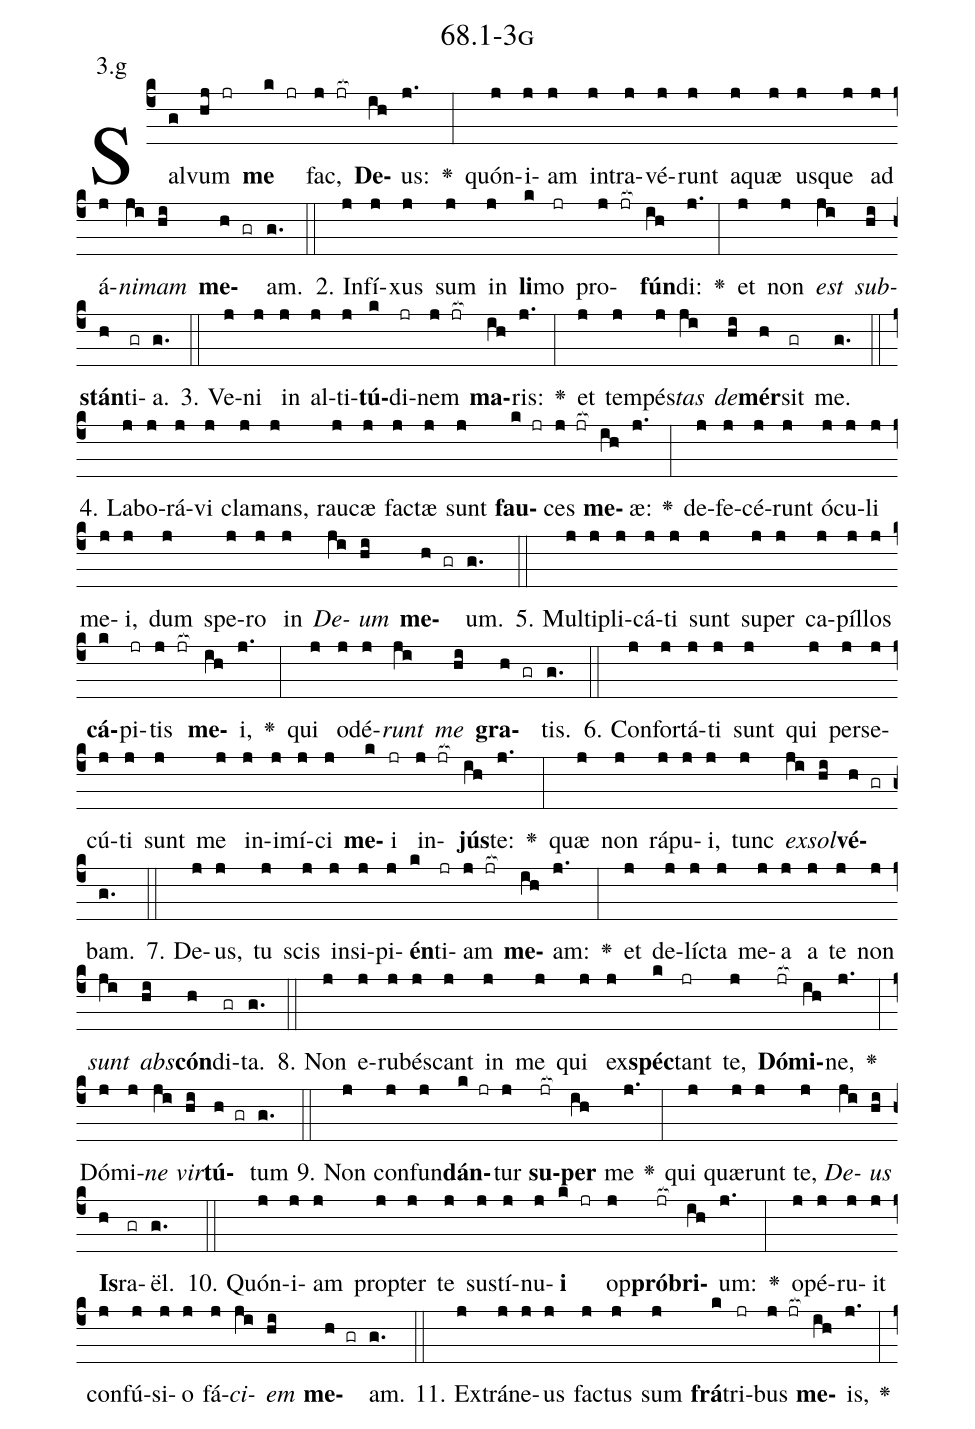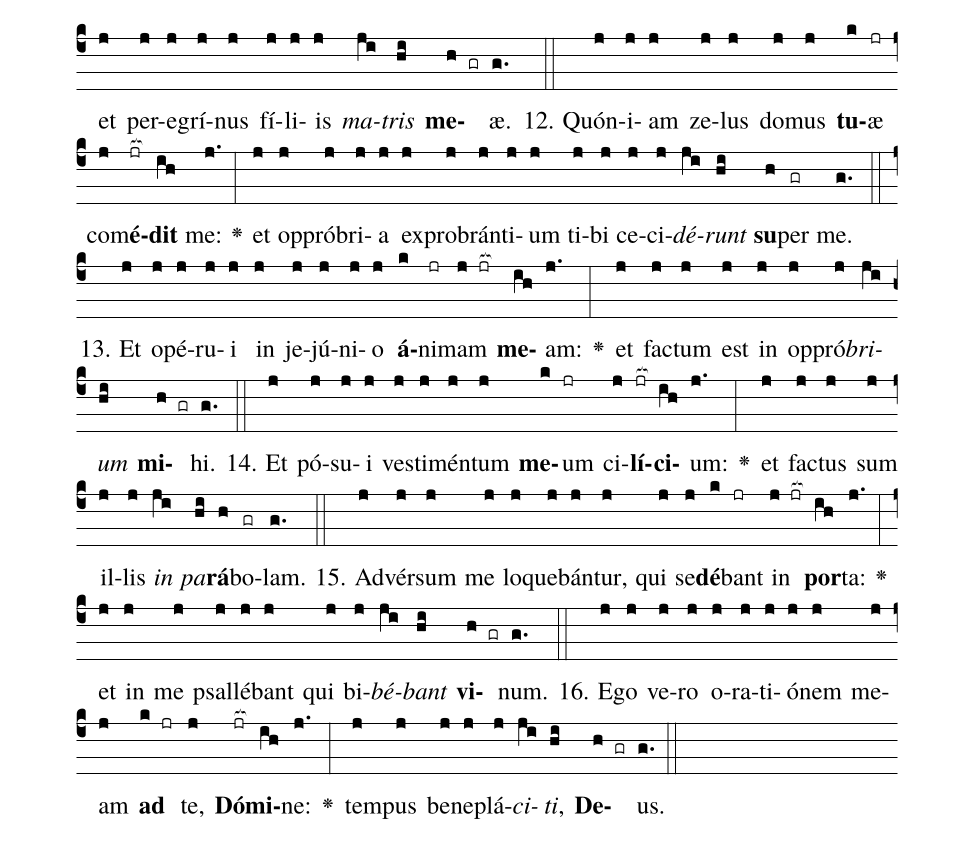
name: 68.1-3g;
annotation: 3.g;
%%
(c4)Sal(g)vum(hj jr) <b>me</b>(k jr) fac,(j jr[ocb:1{]) <b>De</b>(ih[ocb:0}])us:(j.) <v>\greheightstar</v>(:) quón(j)i(j)am(j) in(j)tra(j)vé(j)runt(j) a(j)quæ(j) us(j)que(j) ad(j) á(j)<i>ni</i>(ji)<i>mam</i>(hi) <b>me</b>(h gr)am.(g.) (::)
2. In(j)fí(j)xus(j) sum(j) in(j) <b>li</b>(k)mo(jr) pro(j jr[ocb:1{])<b>fún</b>(ih[ocb:0}])di:(j.) <v>\greheightstar</v>(:) et(j) non(j) <i>est</i>(ji) <i>sub</i>(hi)<b>stán</b>(h)ti(gr)a.(g.) (::)
3. Ve(j)ni(j) in(j) al(j)ti(j)<b>tú</b>(k)di(jr)nem(j jr[ocb:1{]) <b>ma</b>(ih[ocb:0}])ris:(j.) <v>\greheightstar</v>(:) et(j) tem(j)pés(j)<i>tas</i>(ji) <i>de</i>(hi)<b>mér</b>(h)sit(gr) me.(g.) (::)
4. La(j)bo(j)rá(j)vi(j) cla(j)mans,(j) rau(j)cæ(j) fac(j)tæ(j) sunt(j) <b>fau</b>(k jr)ces(j jr[ocb:1{]) <b>me</b>(ih[ocb:0}])æ:(j.) <v>\greheightstar</v>(:) de(j)fe(j)cé(j)runt(j) ó(j)cu(j)li(j) me(j)i,(j) dum(j) spe(j)ro(j) in(j) <i>De</i>(ji)<i>um</i>(hi) <b>me</b>(h gr)um.(g.) (::)
5. Mul(j)ti(j)pli(j)cá(j)ti(j) sunt(j) su(j)per(j) ca(j)píl(j)los(j) <b>cá</b>(k)pi(jr)tis(j jr[ocb:1{]) <b>me</b>(ih[ocb:0}])i,(j.) <v>\greheightstar</v>(:) qui(j) o(j)dé(j)<i>runt</i>(ji) <i>me</i>(hi) <b>gra</b>(h gr)tis.(g.) (::)
6. Con(j)for(j)tá(j)ti(j) sunt(j) qui(j) per(j)se(j)cú(j)ti(j) sunt(j) me(j) in(j)i(j)mí(j)ci(j) <b>me</b>(k)i(jr) in(j jr[ocb:1{])<b>jús</b>(ih[ocb:0}])te:(j.) <v>\greheightstar</v>(:) quæ(j) non(j) rá(j)pu(j)i,(j) tunc(j) <i>ex</i>(ji)<i>sol</i>(hi)<b>vé</b>(h gr)bam.(g.) (::)
7. De(j)us,(j) tu(j) scis(j) in(j)si(j)pi(j)<b>én</b>(k)ti(jr)am(j jr[ocb:1{]) <b>me</b>(ih[ocb:0}])am:(j.) <v>\greheightstar</v>(:) et(j) de(j)líc(j)ta(j) me(j)a(j) a(j) te(j) non(j) <i>sunt</i>(ji) <i>abs</i>(hi)<b>cón</b>(h)di(gr)ta.(g.) (::)
8. Non(j) e(j)ru(j)bés(j)cant(j) in(j) me(j) qui(j) ex(j)<b>spéc</b>(k)tant(jr) te,(j) <b>Dó</b>(jr[ocb:1{])<b>mi</b>(ih[ocb:0}])ne,(j.) <v>\greheightstar</v>(:) Dó(j)mi(j)<i>ne</i>(ji) <i>vir</i>(hi)<b>tú</b>(h gr)tum(g.) (::)
9. Non(j) con(j)fun(j)<b>dán</b>(k jr)tur(j) <b>su</b>(jr[ocb:1{])<b>per</b>(ih[ocb:0}]) me(j.) <v>\greheightstar</v>(:) qui(j) quæ(j)runt(j) te,(j) <i>De</i>(ji)<i>us</i>(hi) <b>Is</b>(h)ra(gr)ël.(g.) (::)
10. Quón(j)i(j)am(j) prop(j)ter(j) te(j) sus(j)tí(j)nu(j)<b>i</b>(k jr) op(j)<b>pró</b>(jr[ocb:1{])<b>bri</b>(ih[ocb:0}])um:(j.) <v>\greheightstar</v>(:) o(j)pé(j)ru(j)it(j) con(j)fú(j)si(j)o(j) fá(j)<i>ci</i>(ji)<i>em</i>(hi) <b>me</b>(h gr)am.(g.) (::)
11. Ex(j)trá(j)ne(j)us(j) fac(j)tus(j) sum(j) <b>frá</b>(k)tri(jr)bus(j jr[ocb:1{]) <b>me</b>(ih[ocb:0}])is,(j.) <v>\greheightstar</v>(:) et(j) per(j)e(j)grí(j)nus(j) fí(j)li(j)is(j) <i>ma</i>(ji)<i>tris</i>(hi) <b>me</b>(h gr)æ.(g.) (::)
12. Quón(j)i(j)am(j) ze(j)lus(j) do(j)mus(j) <b>tu</b>(k)æ(jr) com(j)<b>é</b>(jr[ocb:1{])<b>dit</b>(ih[ocb:0}]) me:(j.) <v>\greheightstar</v>(:) et(j) op(j)pró(j)bri(j)a(j) ex(j)pro(j)brán(j)ti(j)um(j) ti(j)bi(j) ce(j)ci(j)<i>dé</i>(ji)<i>runt</i>(hi) <b>su</b>(h)per(gr) me.(g.) (::)
13. Et(j) o(j)pé(j)ru(j)i(j) in(j) je(j)jú(j)ni(j)o(j) <b>á</b>(k)ni(jr)mam(j jr[ocb:1{]) <b>me</b>(ih[ocb:0}])am:(j.) <v>\greheightstar</v>(:) et(j) fac(j)tum(j) est(j) in(j) op(j)pró(j)<i>bri</i>(ji)<i>um</i>(hi) <b>mi</b>(h gr)hi.(g.) (::)
14. Et(j) pó(j)su(j)i(j) ves(j)ti(j)mén(j)tum(j) <b>me</b>(k)um(jr) ci(j)<b>lí</b>(jr[ocb:1{])<b>ci</b>(ih[ocb:0}])um:(j.) <v>\greheightstar</v>(:) et(j) fac(j)tus(j) sum(j) il(j)lis(j) <i>in</i>(ji) <i>pa</i>(hi)<b>rá</b>(h)bo(gr)lam.(g.) (::)
15. Ad(j)vér(j)sum(j) me(j) lo(j)que(j)bán(j)tur,(j) qui(j) se(j)<b>dé</b>(k)bant(jr) in(j jr[ocb:1{]) <b>por</b>(ih[ocb:0}])ta:(j.) <v>\greheightstar</v>(:) et(j) in(j) me(j) psal(j)lé(j)bant(j) qui(j) bi(j)<i>bé</i>(ji)<i>bant</i>(hi) <b>vi</b>(h gr)num.(g.) (::)
16. E(j)go(j) ve(j)ro(j) o(j)ra(j)ti(j)ó(j)nem(j) me(j)am(j) <b>ad</b>(k jr) te,(j) <b>Dó</b>(jr[ocb:1{])<b>mi</b>(ih[ocb:0}])ne:(j.) <v>\greheightstar</v>(:) tem(j)pus(j) be(j)ne(j)plá(j)<i>ci</i>(ji)<i>ti</i>,(hi) <b>De</b>(h gr)us.(g.) (::)
